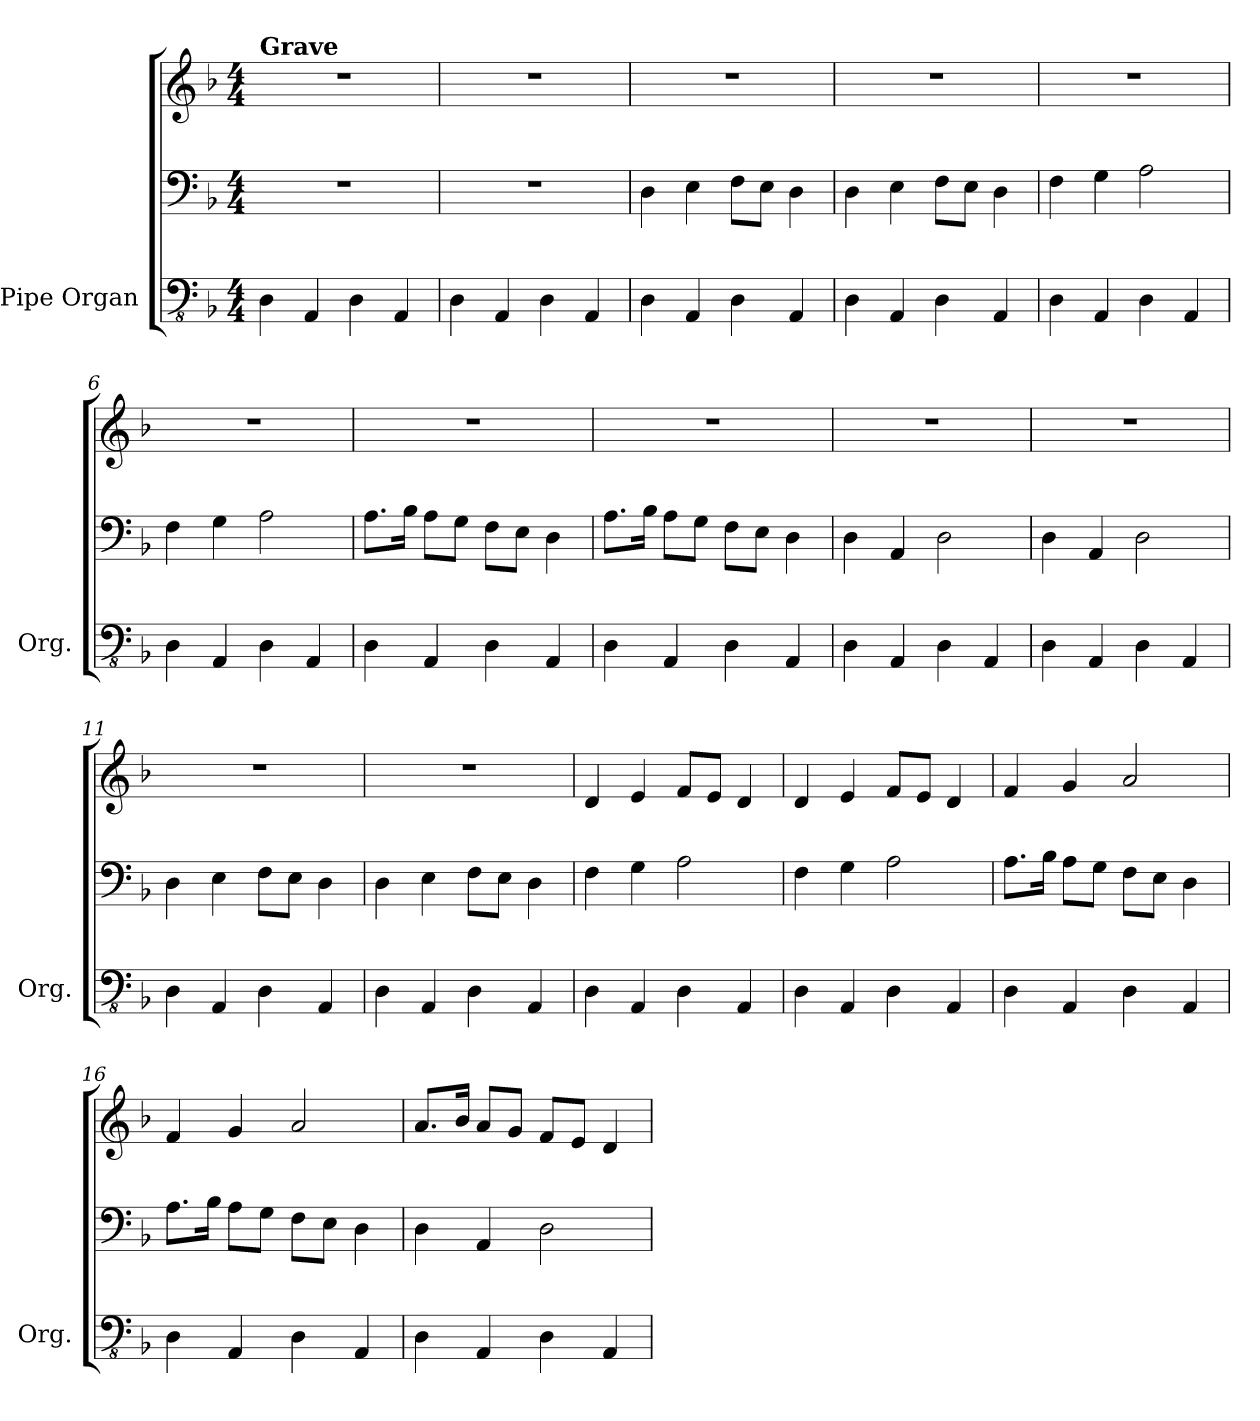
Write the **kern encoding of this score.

**kern	**kern	**kern
*part1	*part1	*part1
*staff3	*staff2	*staff1
*I"Pipe Organ	*	*
*I'Org.	*	*
*clefFv4	*clefF4	*clefG2
*k[b-]	*k[b-]	*k[b-]
*M4/4	*M4/4	*M4/4
=1	=1	=1
!	!	!LO:TX:a:B:t=Grave
4DD\	1r	1r
4AAA/	.	.
4DD\	.	.
4AAA/	.	.
=2	=2	=2
4DD\	1r	1r
4AAA/	.	.
4DD\	.	.
4AAA/	.	.
=3	=3	=3
4DD\	4D\	1r
4AAA/	4E\	.
4DD\	8F\L	.
.	8E\J	.
4AAA/	4D\	.
=4	=4	=4
4DD\	4D\	1r
4AAA/	4E\	.
4DD\	8F\L	.
.	8E\J	.
4AAA/	4D\	.
=5	=5	=5
4DD\	4F\	1r
4AAA/	4G\	.
4DD\	2A\	.
4AAA/	.	.
=6	=6	=6
4DD\	4F\	1r
4AAA/	4G\	.
4DD\	2A\	.
4AAA/	.	.
=7	=7	=7
4DD\	8.A\L	1r
.	16B-\Jk	.
4AAA/	8A\L	.
.	8G\J	.
4DD\	8F\L	.
.	8E\J	.
4AAA/	4D\	.
=8	=8	=8
4DD\	8.A\L	1r
.	16B-\Jk	.
4AAA/	8A\L	.
.	8G\J	.
4DD\	8F\L	.
.	8E\J	.
4AAA/	4D\	.
=9	=9	=9
4DD\	4D\	1r
4AAA/	4AA/	.
4DD\	2D\	.
4AAA/	.	.
=10	=10	=10
4DD\	4D\	1r
4AAA/	4AA/	.
4DD\	2D\	.
4AAA/	.	.
=11	=11	=11
4DD\	4D\	1r
4AAA/	4E\	.
4DD\	8F\L	.
.	8E\J	.
4AAA/	4D\	.
=12	=12	=12
4DD\	4D\	1r
4AAA/	4E\	.
4DD\	8F\L	.
.	8E\J	.
4AAA/	4D\	.
=13	=13	=13
4DD\	4F\	4d/
4AAA/	4G\	4e/
4DD\	2A\	8f/L
.	.	8e/J
4AAA/	.	4d/
!!LO:LB:g=z
=14	=14	=14
4DD\	4F\	4d/
4AAA/	4G\	4e/
4DD\	2A\	8f/L
.	.	8e/J
4AAA/	.	4d/
=15	=15	=15
4DD\	8.A\L	4f/
.	16B-\Jk	.
4AAA/	8A\L	4g/
.	8G\J	.
4DD\	8F\L	2a/
.	8E\J	.
4AAA/	4D\	.
=16	=16	=16
4DD\	8.A\L	4f/
.	16B-\Jk	.
4AAA/	8A\L	4g/
.	8G\J	.
4DD\	8F\L	2a/
.	8E\J	.
4AAA/	4D\	.
=17	=17	=17
4DD\	4D\	8.a/L
.	.	16b-/Jk
4AAA/	4AA/	8a/L
.	.	8g/J
4DD\	2D\	8f/L
.	.	8e/J
4AAA/	.	4d/
=	=	=
*-	*-	*-
